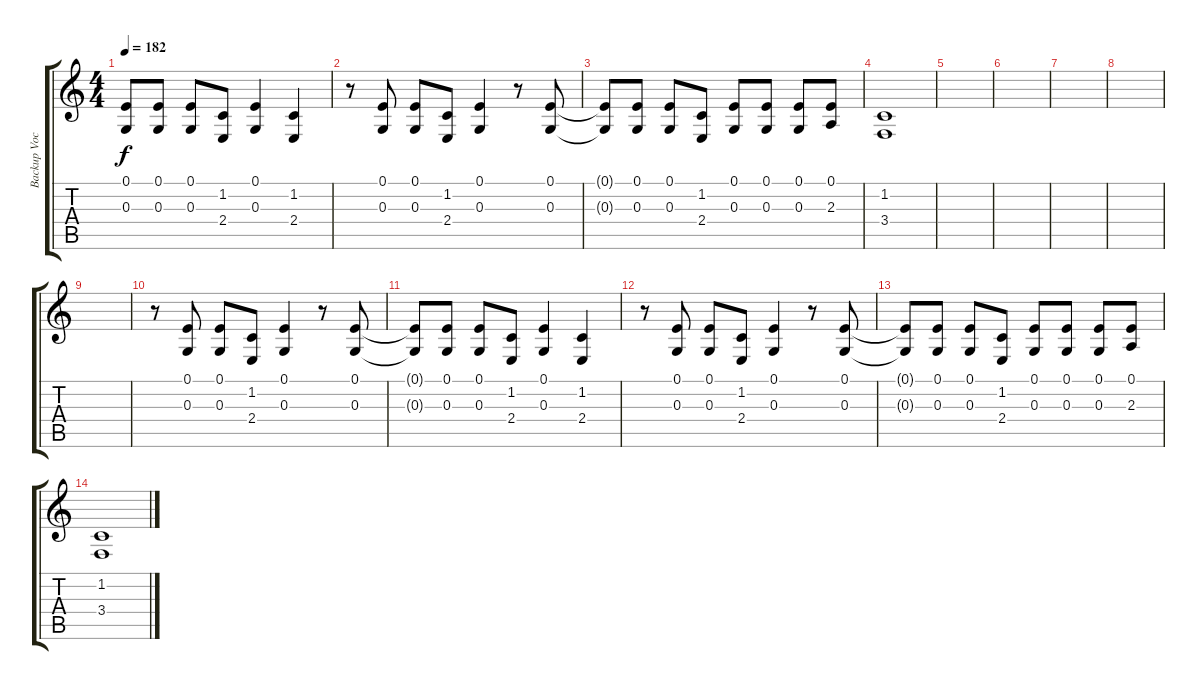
\track ("Backup Vocals" "Backup Voc") {instrument altosax}
\staff {score tabs}
\tuning (E4 B3 G3 D3 A2 E2) {hide}
\ts (4 4)
\tempo 182
\clef g2
\ks c
(0.1{t} 0.3{t}).8{dy f} (0.1 0.3).8 (0.1 0.3).8 (1.2 2.4).8 (0.1 0.3).4 (1.2 2.4).4 |
r.8 (0.1 0.3).8 (0.1 0.3).8 (1.2 2.4).8 (0.1 0.3).4 r.8 (0.1 0.3).8 |
(0.1{t} 0.3{t}).8 (0.1 0.3).8 (0.1 0.3).8 (1.2 2.4).8 (0.1 0.3).8 (0.1 0.3).8 (0.1 0.3).8 (0.1 2.3).8 |
(1.2 3.4).1 |
|
|
|
|
|
r.8 (0.1 0.3).8 (0.1 0.3).8 (1.2 2.4).8 (0.1 0.3).4 r.8 (0.1 0.3).8 |
(0.1{t} 0.3{t}).8 (0.1 0.3).8 (0.1 0.3).8 (1.2 2.4).8 (0.1 0.3).4 (1.2 2.4).4 |
r.8 (0.1 0.3).8 (0.1 0.3).8 (1.2 2.4).8 (0.1 0.3).4 r.8 (0.1 0.3).8 |
(0.1{t} 0.3{t}).8 (0.1 0.3).8 (0.1 0.3).8 (1.2 2.4).8 (0.1 0.3).8 (0.1 0.3).8 (0.1 0.3).8 (0.1 2.3).8 |
(1.2 3.4).1
